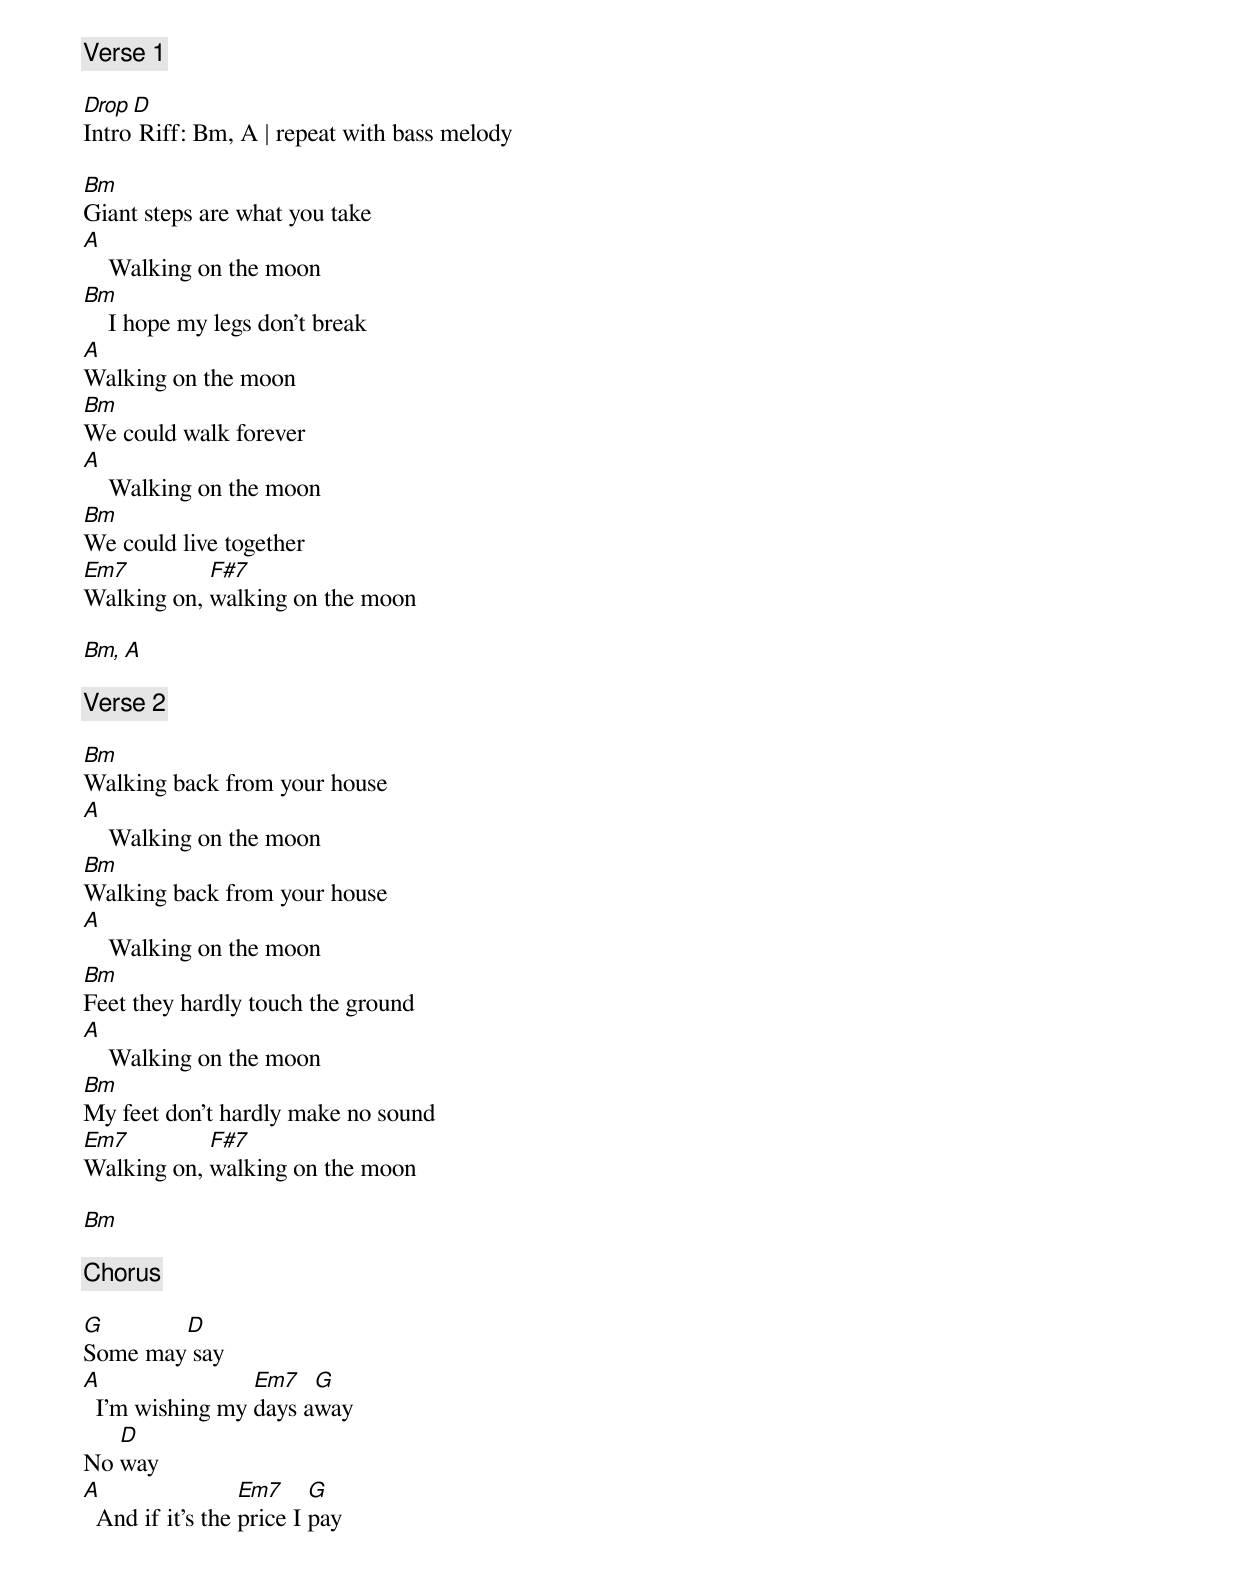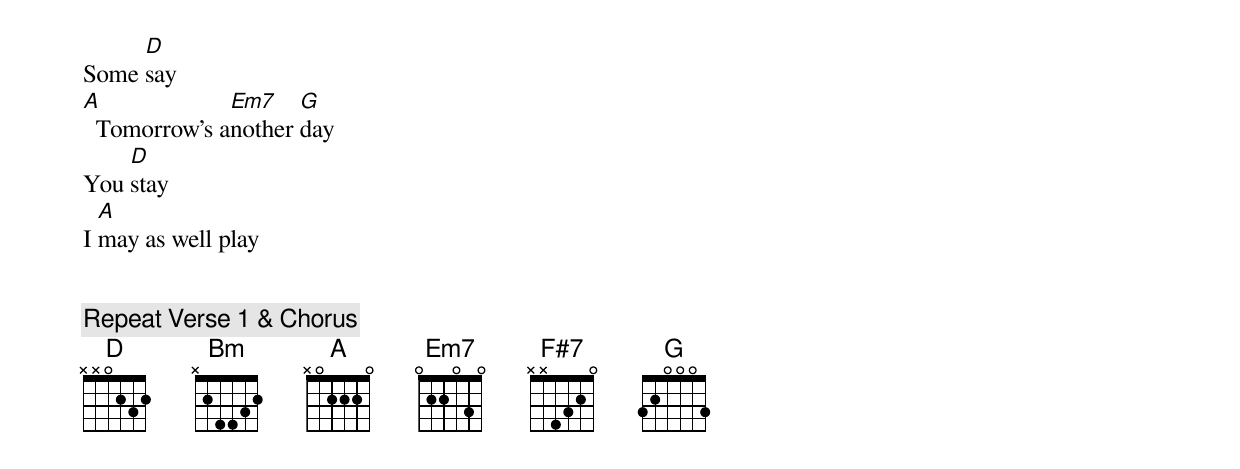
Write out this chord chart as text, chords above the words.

[Verse 1]

Drop D
Intro Riff: Bm, A | repeat with bass melody

Bm
Giant steps are what you take
A
    Walking on the moon
Bm
    I hope my legs don't break
A
Walking on the moon
Bm
We could walk forever
A
    Walking on the moon
Bm
We could live together
Em7         F#7
Walking on, walking on the moon

Bm, A

[Verse 2]

Bm
Walking back from your house
A
    Walking on the moon
Bm
Walking back from your house
A
    Walking on the moon
Bm
Feet they hardly touch the ground
A
    Walking on the moon
Bm
My feet don't hardly make no sound
Em7         F#7
Walking on, walking on the moon

Bm

[Chorus]

G       D
Some may say
A                Em7   G
  I'm wishing my days away
   D
No way
A                 Em7     G
  And if it's the price I pay
     D
Some say
A             Em7    G
  Tomorrow's another day
    D
You stay
  A
I may as well play


[Repeat Verse 1 & Chorus]
